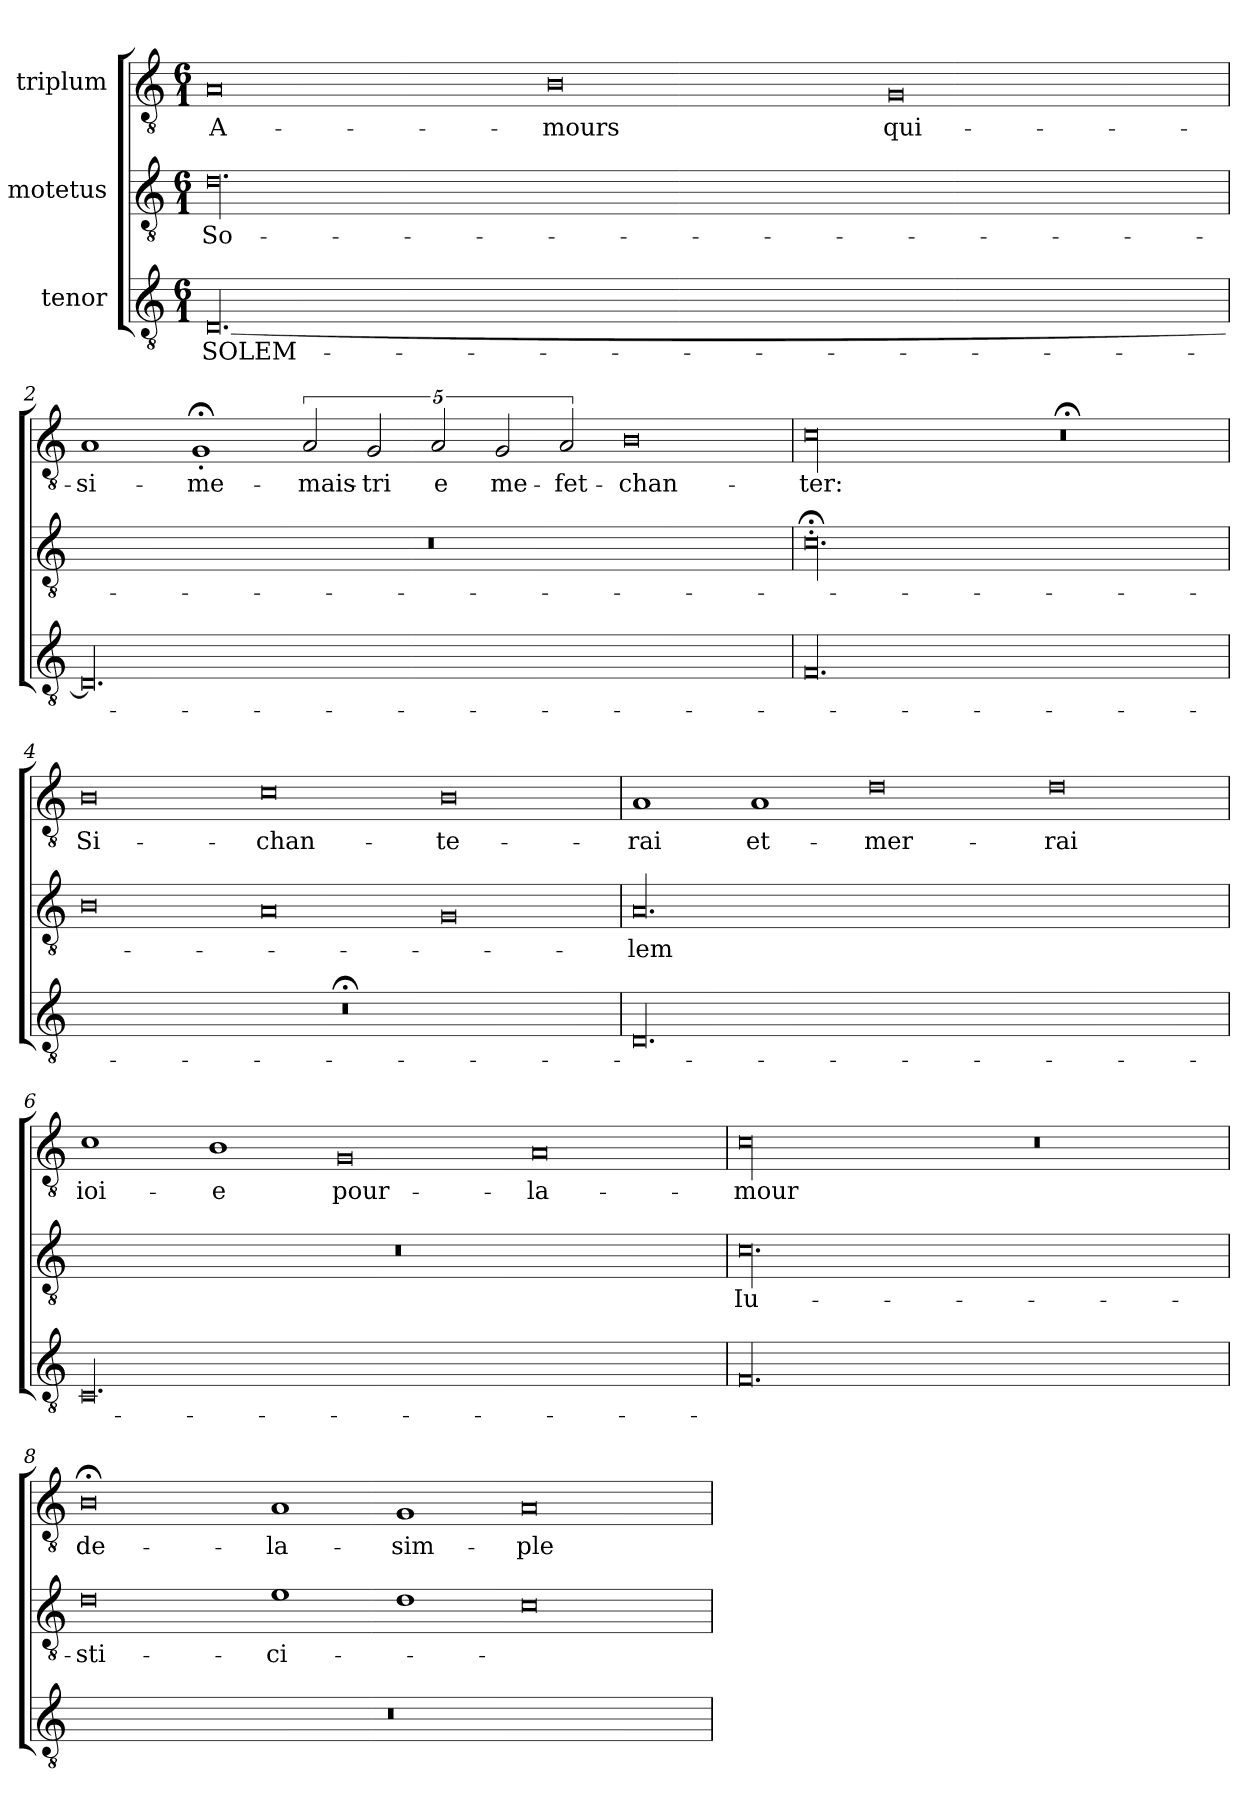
**kern	**text	**kern	**text	**kern	**text
*part3	*part3	*part2	*part2	*part1	*part1
*staff3	*staff3	*staff2	*staff2	*staff1	*staff1
*I"tenor	*	*I"motetus	*	*I"triplum	*
*clefGv2	*	*clefGv2	*	*clefGv2	*
*k[]	*	*k[]	*	*k[]	*
*C:	*	*C:	*	*C:	*
*M6/1	*	*M6/1	*	*M6/1	*
=1	=1	=1	=1	=1	=1
[00.D/	SOLEM-	00.d\	So-	0A/	A-
.	.	.	.	0B\	-mours
.	.	.	.	0G/	qui-
=2	=2	=2	=2	=2	=2
00.D/]	.	00.r	.	1A/	si-
.	.	.	.	1G;<'/	me-
.	.	.	.	5%2A/	mais-
.	.	.	.	5%2G/	-tri
.	.	.	.	5%2A/	-e
.	.	.	.	5%2G/	me-
.	.	.	.	5%2A/	fet-
.	.	.	.	0B\	chan-
=3	=3	=3	=3	=3	=3
00.F/	.	00.c;<'\	.	00c\	-ter:
.	.	.	.	0r;<	.
=4	=4	=4	=4	=4	=4
00.r;<	.	0B\	.	0B\	Si-
.	.	0A/	.	0c\	chan-
.	.	0G/	.	0B\	-te-
=5	=5	=5	=5	=5	=5
00.D/	.	00.A/	-lem	1A/	-rai
.	.	.	.	1A/	et-
.	.	.	.	0d\	mer-
.	.	.	.	0d\	-rai
=6	=6	=6	=6	=6	=6
00.C/	.	00.r	.	1c\	ioi-
.	.	.	.	1B\	-e
.	.	.	.	0G/	pour-
.	.	.	.	0A/	la-
=7	=7	=7	=7	=7	=7
00.F/	.	00.c\	Iu-	00c\	-mour
.	.	.	.	0r	.
=8	=8	=8	=8	=8	=8
00.r	.	0d\	-sti-	0B;<\	de-
.	.	1e\	-ci-	1A/	la-
.	.	1d\	.	1G/	sim-
.	.	0c\	.	0A/	-ple
=	=	=	=	=	=
*-	*-	*-	*-	*-	*-
